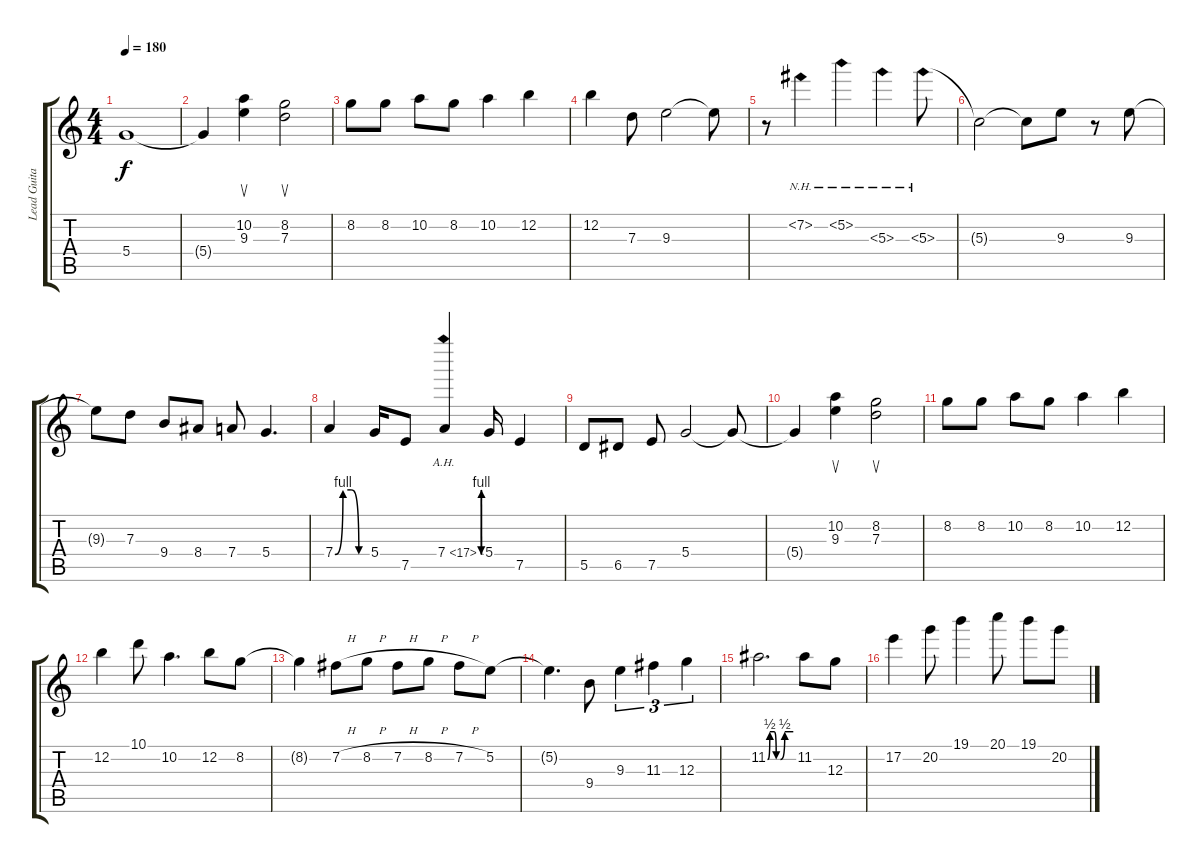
\track ("Lead Guitar" "Lead Guita") {instrument distortionguitar}
\staff {score tabs}
\tuning (E4 B3 G3 D3 A2 E2) {hide}
\ts (4 4)
\tempo 180
\clef g2
\ks c
5.4{t}.1{dy f} |
5.4{t}.4 (10.2 9.3).4{su} (8.2 7.3).2{su} |
8.2.8 8.2.8 10.2.8 8.2.8 10.2.4 12.2.4 |
12.2.4 7.3.8 9.3.2 9.3{t}.8 |
r.8 7.2{nh}.4 5.2{nh}.4 5.3{nh}.4 5.3{nh}.8 |
5.3{t}.2 5.3{t}.8 9.3.8 r.8 9.3.8 |
9.3{t}.8 7.3.8 9.4.8 8.4.8 7.4.8 5.4.4{d} |
7.4{be (custom 0 0 15 4 30 4 45 0 60 0)}.4 5.4.16 7.5.8 7.4{be (custom 0 0 15 4 30 4 45 0 60 0) ah 10}.4 5.4.16 7.5.4 |
5.5.8 6.5.8 7.5.8 5.4.2 5.4{t}.8 |
5.4{t}.4 (10.2 9.3).4{su} (8.2 7.3).2{su} |
8.2.8 8.2.8 10.2.8 8.2.8 10.2.4 12.2.4 |
12.2.4 10.1.8 10.2.4{d} 12.2.8 8.2.8 |
8.2{t}.4 7.2{h}.8 8.2{h}.8 7.2{h}.8 8.2{h}.8 7.2{h}.8 5.2.8 |
5.2{t}.4{d} 9.4.8 9.3.4{tu (3 2)} 11.3.4{tu (3 2)} 12.3.4{tu (3 2)} |
11.2{be (custom 0 0 5 2 15 2 20 0 30 0 40 2 50 2 60 2)}.2{d} 11.2.8 12.3.8 |
17.2.4 20.2.8 19.1.4 20.1.8 19.1.8 20.2.8
